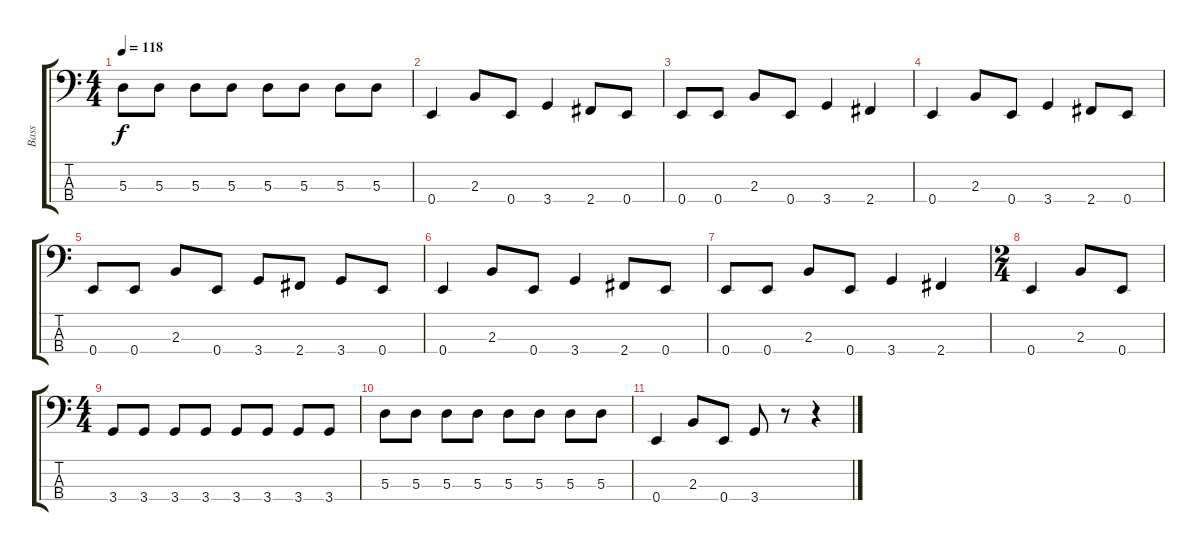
\track ("Bass" "Bass") {instrument electricbassfinger}
\staff {score tabs}
\tuning (G2 D2 A1 E1) {hide}
\ts (4 4)
\tempo 118
\clef f4
\ks c
5.3.8{dy f} 5.3.8 5.3.8 5.3.8 5.3.8 5.3.8 5.3.8 5.3.8 |
0.4.4 2.3.8 0.4.8 3.4.4 2.4.8 0.4.8 |
0.4.8 0.4.8 2.3.8 0.4.8 3.4.4 2.4.4 |
0.4.4 2.3.8 0.4.8 3.4.4 2.4.8 0.4.8 |
0.4.8 0.4.8 2.3.8 0.4.8 3.4.8 2.4.8 3.4.8 0.4.8 |
0.4.4 2.3.8 0.4.8 3.4.4 2.4.8 0.4.8 |
0.4.8 0.4.8 2.3.8 0.4.8 3.4.4 2.4.4 |
\ts (2 4)
0.4.4 2.3.8 0.4.8 |
\ts (4 4)
3.4.8 3.4.8 3.4.8 3.4.8 3.4.8 3.4.8 3.4.8 3.4.8 |
5.3.8 5.3.8 5.3.8 5.3.8 5.3.8 5.3.8 5.3.8 5.3.8 |
0.4.4 2.3.8 0.4.8 3.4.8 r.8 r.4
